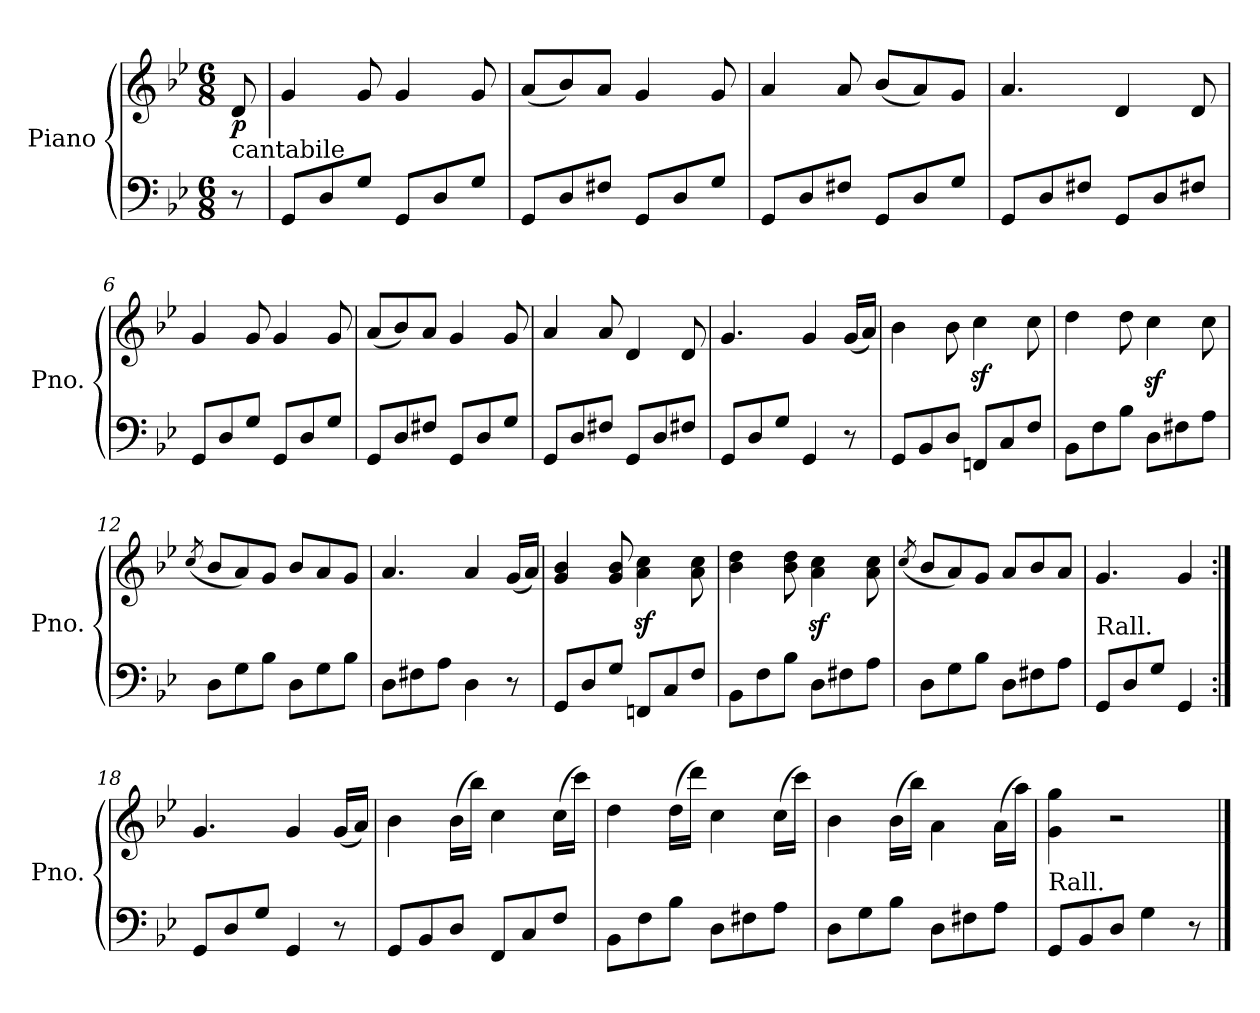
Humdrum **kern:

**kern	**kern	**dynam
*part1	*part1	*part1
*staff2	*staff1	*staff1/2
*I"Piano	*	*
*I'Pno.	*	*
*clefF4	*clefG2	*
*k[b-e-]	*k[b-e-]	*
*M6/8	*M6/8	*
*MM90	*MM90	*
=1	=1	=1
!LO:TX:a:t=cantabile	!	!
!	!	!LO:DY:b
8r	8d/	p
=2	=2	=2
8GG</L	4g/	.
8D</	.	.
8G</J	8g/	.
8GG/L	4g/	.
8D/	.	.
8G/J	8g/	.
=3	=3	=3
8GG/L	(<8a/L	.
8D/	8b-/)	.
8F#X/J	8a/J	.
8GG/L	4g/	.
8D/	.	.
8G/J	8g/	.
=4	=4	=4
8GG/L	4a/	.
8D/	.	.
8F#X/J	8a/	.
8GG/L	(<8b-/L	.
8D/	8a/)	.
8G/J	8g/J	.
=5	=5	=5
8GG/L	4.a/	.
8D/	.	.
8F#X/J	.	.
8GG/L	4d/	.
8D/	.	.
8F#X/J	8d/	.
!!LO:LB:g=z
=6	=6	=6
8GG/L	4g/	.
8D/	.	.
8G/J	8g/	.
8GG/L	4g/	.
8D/	.	.
8G/J	8g/	.
=7	=7	=7
8GG/L	(<8a/L	.
8D/	8b-/)	.
8F#X/J	8a/J	.
8GG/L	4g/	.
8D/	.	.
8G/J	8g/	.
=8	=8	=8
8GG/L	4a/	.
8D/	.	.
8F#X/J	8a/	.
8GG/L	4d/	.
8D/	.	.
8F#X/J	8d/	.
=9	=9	=9
8GG/L	4.g/	.
8D/	.	.
8G/J	.	.
4GG/	4g/	.
8r	(<16g/LL	.
.	16a/JJ)	.
=10	=10	=10
8GG</L	4b-\	.
8BB-</	.	.
8D</J	8b-\	.
8FFn</L	4ccz<\	.
8C</	.	.
8F</J	8cc\	.
!!LO:LB:g=z
=11	=11	=11
8BB-\L	4dd\	.
8F\	.	.
8B-\J	8dd\	.
8D<\L	4ccz<\	.
8F#X<\	.	.
8A<\J	8cc\	.
=12	=12	=12
.	(<8qcc/	.
8D<\L	8b-/L	.
8G<\	8a/)	.
8B-<\J	8g/J	.
8D\L	8b-/L	.
8G\	8a/	.
8B-\J	8g/J	.
=13	=13	=13
8D<\L	4.a/	.
8F#X<\	.	.
8A<\J	.	.
4D\	4a/	.
8r	(<16g/LL	.
.	16a/JJ)	.
=14	=14	=14
8GG</L	4g/ 4b-/	.
8D</	.	.
8G</J	8g/ 8b-/	.
8FFn/L	4a\z< 4cc\z<	.
8C/	.	.
8F/J	8a\ 8cc\	.
=15	=15	=15
8BB-\L	4b-\ 4dd\	.
8F\	.	.
8B-\J	8b-\ 8dd\	.
8D<\L	4a\z< 4cc\z<	.
8F#X<\	.	.
8A<\J	8a\ 8cc\	.
!!LO:LB:g=z
=16	=16	=16
.	(<8qcc/	.
8D\L	8b-/L	.
8G\	8a/)	.
8B-\J	8g/J	.
8D\L	8a/L	.
8F#X\	8b-/	.
8A\J	8a/J	.
=17	=17	=17
!LO:TX:a:t=Rall.	!	!
8GG/L	4.g/	.
8D/	.	.
8G/J	.	.
4GG/	4g/	.
=18:|!	=18:|!	=18:|!
8GG/L	4.g/	.
8D/	.	.
8G/J	.	.
4GG/	4g/	.
8r	(<16g/LL	.
.	16a/JJ)	.
=19	=19	=19
8GG/L	4b-\	.
8BB-/	.	.
8D/J	(>16b-\LL	.
.	16bb-\JJ)	.
8FF/L	4cc\	.
8C/	.	.
8F/J	(>16cc\LL	.
.	16ccc\JJ)	.
=20	=20	=20
8BB-\L	4dd\	.
8F\	.	.
8B-\J	(>16dd\LL	.
.	16ddd\JJ)	.
8D\L	4cc\	.
8F#X\	.	.
8A\J	(>16cc\LL	.
.	16ccc\JJ)	.
!!LO:LB:g=z
=21	=21	=21
8D\L	4b-\	.
8G\	.	.
8B-\J	(>16b-\LL	.
.	16bb-\JJ)	.
8D\L	4a\	.
8F#X\	.	.
8A\J	(>16a\LL	.
.	16aa\JJ)	.
=22	=22	=22
!LO:TX:a:t=Rall.	!	!
8GG/L	4g\ 4gg\	.
8BB-</	.	.
8D</J	2r	.
4G\	.	.
8r	.	.
==	==	==
*-	*-	*-
